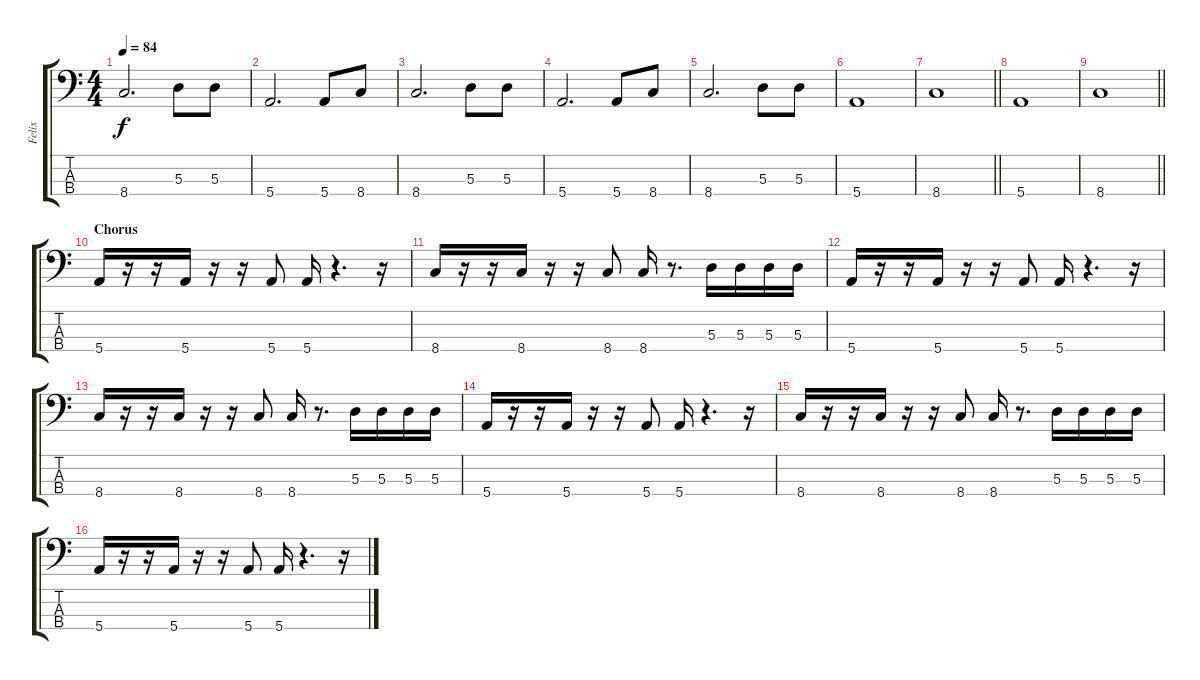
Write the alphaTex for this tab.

\track ("Felix" "Felix") {instrument electricbassfinger}
\staff {score tabs}
\tuning (G2 D2 A1 E1) {hide}
\ts (4 4)
\tempo 84
\clef f4
\ks c
8.4.2{d dy f} 5.3.8 5.3.8 |
5.4.2{d} 5.4.8 8.4.8 |
8.4.2{d} 5.3.8 5.3.8 |
5.4.2{d} 5.4.8 8.4.8 |
8.4.2{d} 5.3.8 5.3.8 |
5.4.1 |
\barLineRight lightlight
8.4.1 |
5.4.1 |
\barLineRight lightlight
8.4.1 |
\section ("" "Chorus")
5.4.16 r.16 r.16 5.4.16 r.16 r.16 5.4.8 5.4.16 r.4{d} r.16 |
8.4.16 r.16 r.16 8.4.16 r.16 r.16 8.4.8 8.4.16 r.8{d} 5.3.16 5.3.16 5.3.16 5.3.16 |
5.4.16 r.16 r.16 5.4.16 r.16 r.16 5.4.8 5.4.16 r.4{d} r.16 |
8.4.16 r.16 r.16 8.4.16 r.16 r.16 8.4.8 8.4.16 r.8{d} 5.3.16 5.3.16 5.3.16 5.3.16 |
5.4.16 r.16 r.16 5.4.16 r.16 r.16 5.4.8 5.4.16 r.4{d} r.16 |
8.4.16 r.16 r.16 8.4.16 r.16 r.16 8.4.8 8.4.16 r.8{d} 5.3.16 5.3.16 5.3.16 5.3.16 |
5.4.16 r.16 r.16 5.4.16 r.16 r.16 5.4.8 5.4.16 r.4{d} r.16
